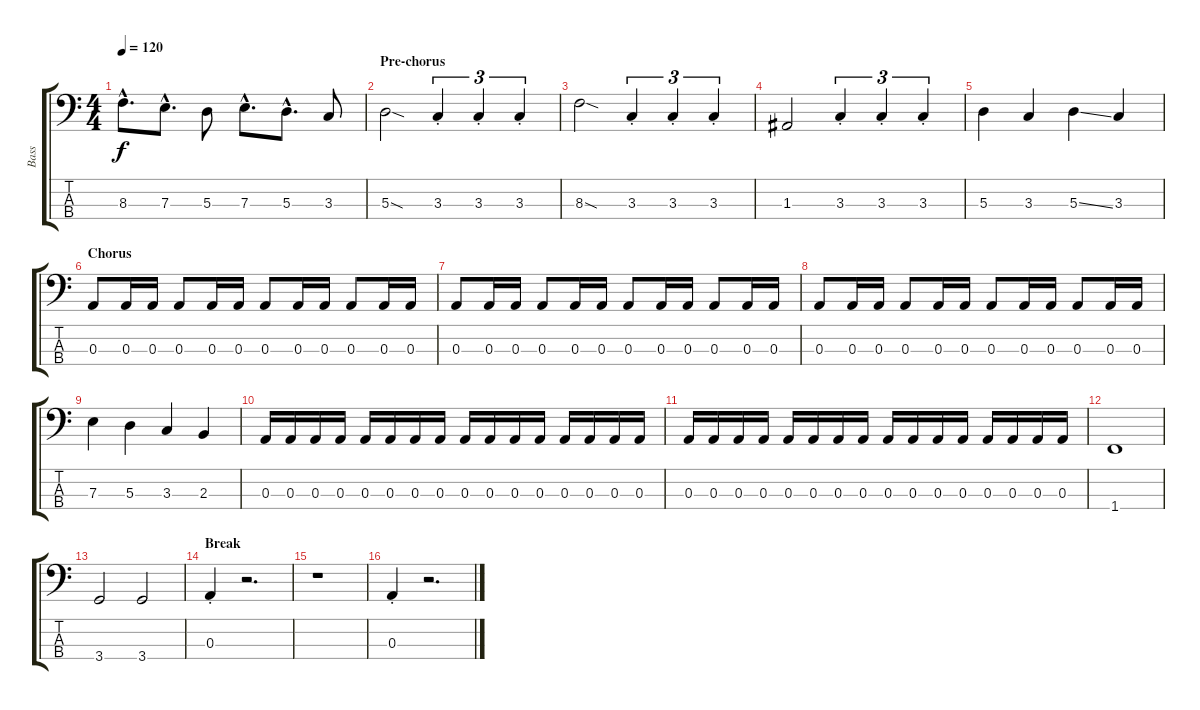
\track ("Bass" "Bass") {instrument electricbasspick}
\staff {score tabs}
\tuning (G2 D2 A1 E1) {hide}
\ts (4 4)
\tempo 120
\clef f4
\ks c
8.3{hac}.8{d dy f} 7.3{hac}.8{d} 5.3.8 7.3{hac}.8{d} 5.3{hac}.8{d} 3.3.8 |
\section ("" "Pre-chorus")
5.3{sod}.2 3.3{st}.4{tu (3 2)} 3.3{st}.4{tu (3 2)} 3.3{st}.4{tu (3 2)} |
8.3{sod}.2 3.3{st}.4{tu (3 2)} 3.3{st}.4{tu (3 2)} 3.3{st}.4{tu (3 2)} |
1.3.2 3.3{st}.4{tu (3 2)} 3.3{st}.4{tu (3 2)} 3.3{st}.4{tu (3 2)} |
5.3.4 3.3.4 5.3{ss}.4 3.3.4 |
\section ("" "Chorus")
0.3.8 0.3.16 0.3.16 0.3.8 0.3.16 0.3.16 0.3.8 0.3.16 0.3.16 0.3.8 0.3.16 0.3.16 |
0.3.8 0.3.16 0.3.16 0.3.8 0.3.16 0.3.16 0.3.8 0.3.16 0.3.16 0.3.8 0.3.16 0.3.16 |
0.3.8 0.3.16 0.3.16 0.3.8 0.3.16 0.3.16 0.3.8 0.3.16 0.3.16 0.3.8 0.3.16 0.3.16 |
7.3.4 5.3.4 3.3.4 2.3.4 |
0.3.16 0.3.16 0.3.16 0.3.16 0.3.16 0.3.16 0.3.16 0.3.16 0.3.16 0.3.16 0.3.16 0.3.16 0.3.16 0.3.16 0.3.16 0.3.16 |
0.3.16 0.3.16 0.3.16 0.3.16 0.3.16 0.3.16 0.3.16 0.3.16 0.3.16 0.3.16 0.3.16 0.3.16 0.3.16 0.3.16 0.3.16 0.3.16 |
1.4.1 |
3.4.2 3.4.2 |
\section ("" "Break")
0.3{st}.4 r.2{d} |
r.1 |
0.3{st}.4 r.2{d}
